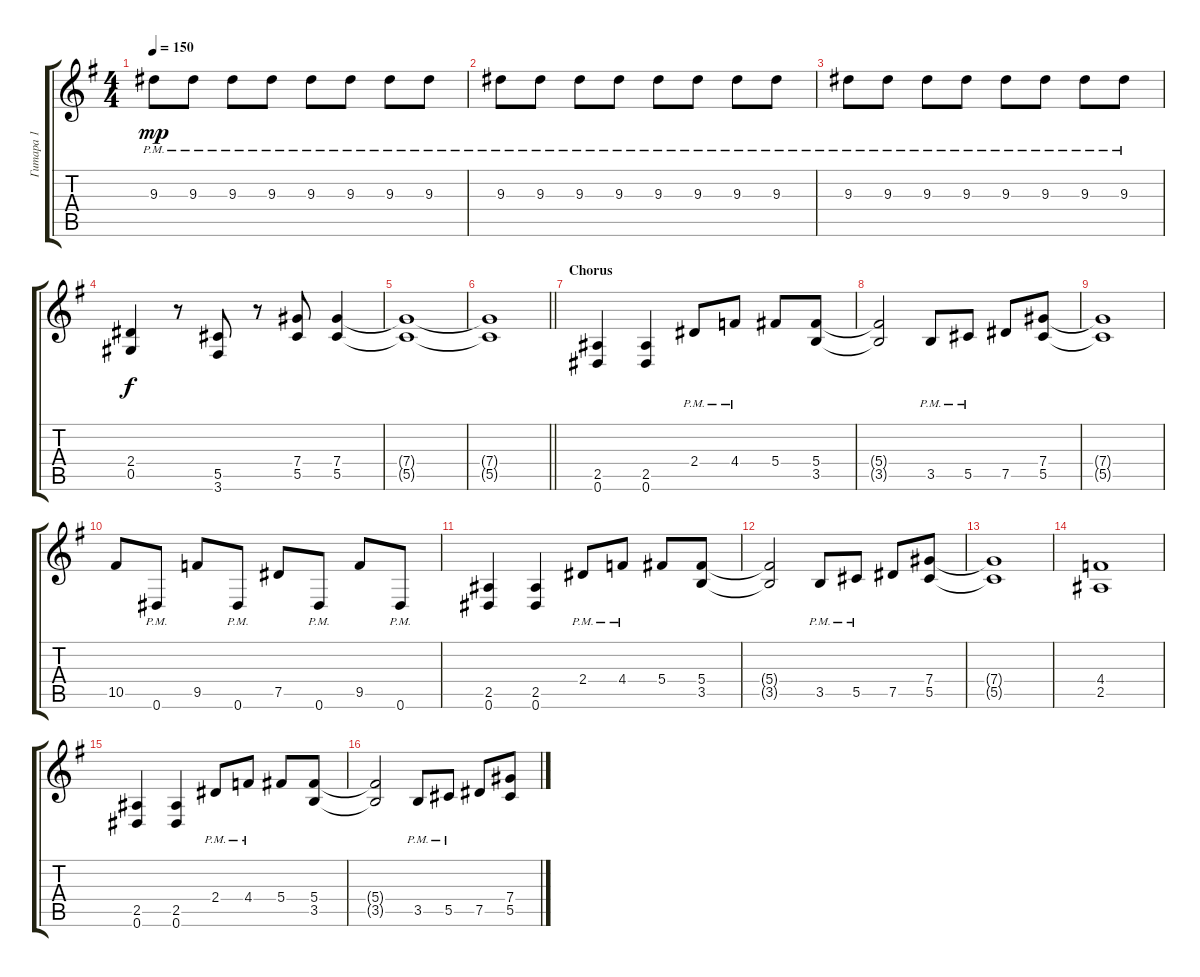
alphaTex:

\track ("Гитара 1" "Гитара 1") {instrument distortionguitar}
\staff {score tabs}
\tuning (Eb4 Bb3 Gb3 Db3 Ab2 Eb2) {hide}
\ts (4 4)
\tempo 150
\clef g2
\ks eminor
9.3{pm}.8{dy mp} 9.3{pm}.8 9.3{pm}.8 9.3{pm}.8 9.3{pm}.8 9.3{pm}.8 9.3{pm}.8 9.3{pm}.8 |
9.3{pm}.8 9.3{pm}.8 9.3{pm}.8 9.3{pm}.8 9.3{pm}.8 9.3{pm}.8 9.3{pm}.8 9.3{pm}.8 |
9.3{pm}.8 9.3{pm}.8 9.3{pm}.8 9.3{pm}.8 9.3{pm}.8 9.3{pm}.8 9.3{pm}.8 9.3{pm}.8 |
(2.4 0.5).4{dy f volume 13} r.8 (5.5 3.6).8 r.8 (7.4 5.5).8 (7.4 5.5).4 |
(7.4{t} 5.5{t}).1 |
\barLineRight lightlight
(7.4{t} 5.5{t}).1 |
\section ("" "Chorus")
(2.5 0.6).4 (2.5 0.6).4 2.4{pm}.8 4.4{pm}.8 5.4.8 (5.4 3.5).8 |
(5.4{t} 3.5{t}).2 3.5{pm}.8 5.5{pm}.8 7.5.8 (7.4 5.5).8 |
(7.4{t} 5.5{t}).1 |
10.5.8 0.6{pm}.8 9.5.8 0.6{pm}.8 7.5.8 0.6{pm}.8 9.5.8 0.6{pm}.8 |
(2.5 0.6).4 (2.5 0.6).4 2.4{pm}.8 4.4{pm}.8 5.4.8 (5.4 3.5).8 |
(5.4{t} 3.5{t}).2 3.5{pm}.8 5.5{pm}.8 7.5.8 (7.4 5.5).8 |
(7.4{t} 5.5{t}).1 |
(4.4 2.5).1 |
(2.5 0.6).4 (2.5 0.6).4 2.4{pm}.8 4.4{pm}.8 5.4.8 (5.4 3.5).8 |
(5.4{t} 3.5{t}).2 3.5{pm}.8 5.5{pm}.8 7.5.8 (7.4 5.5).8
